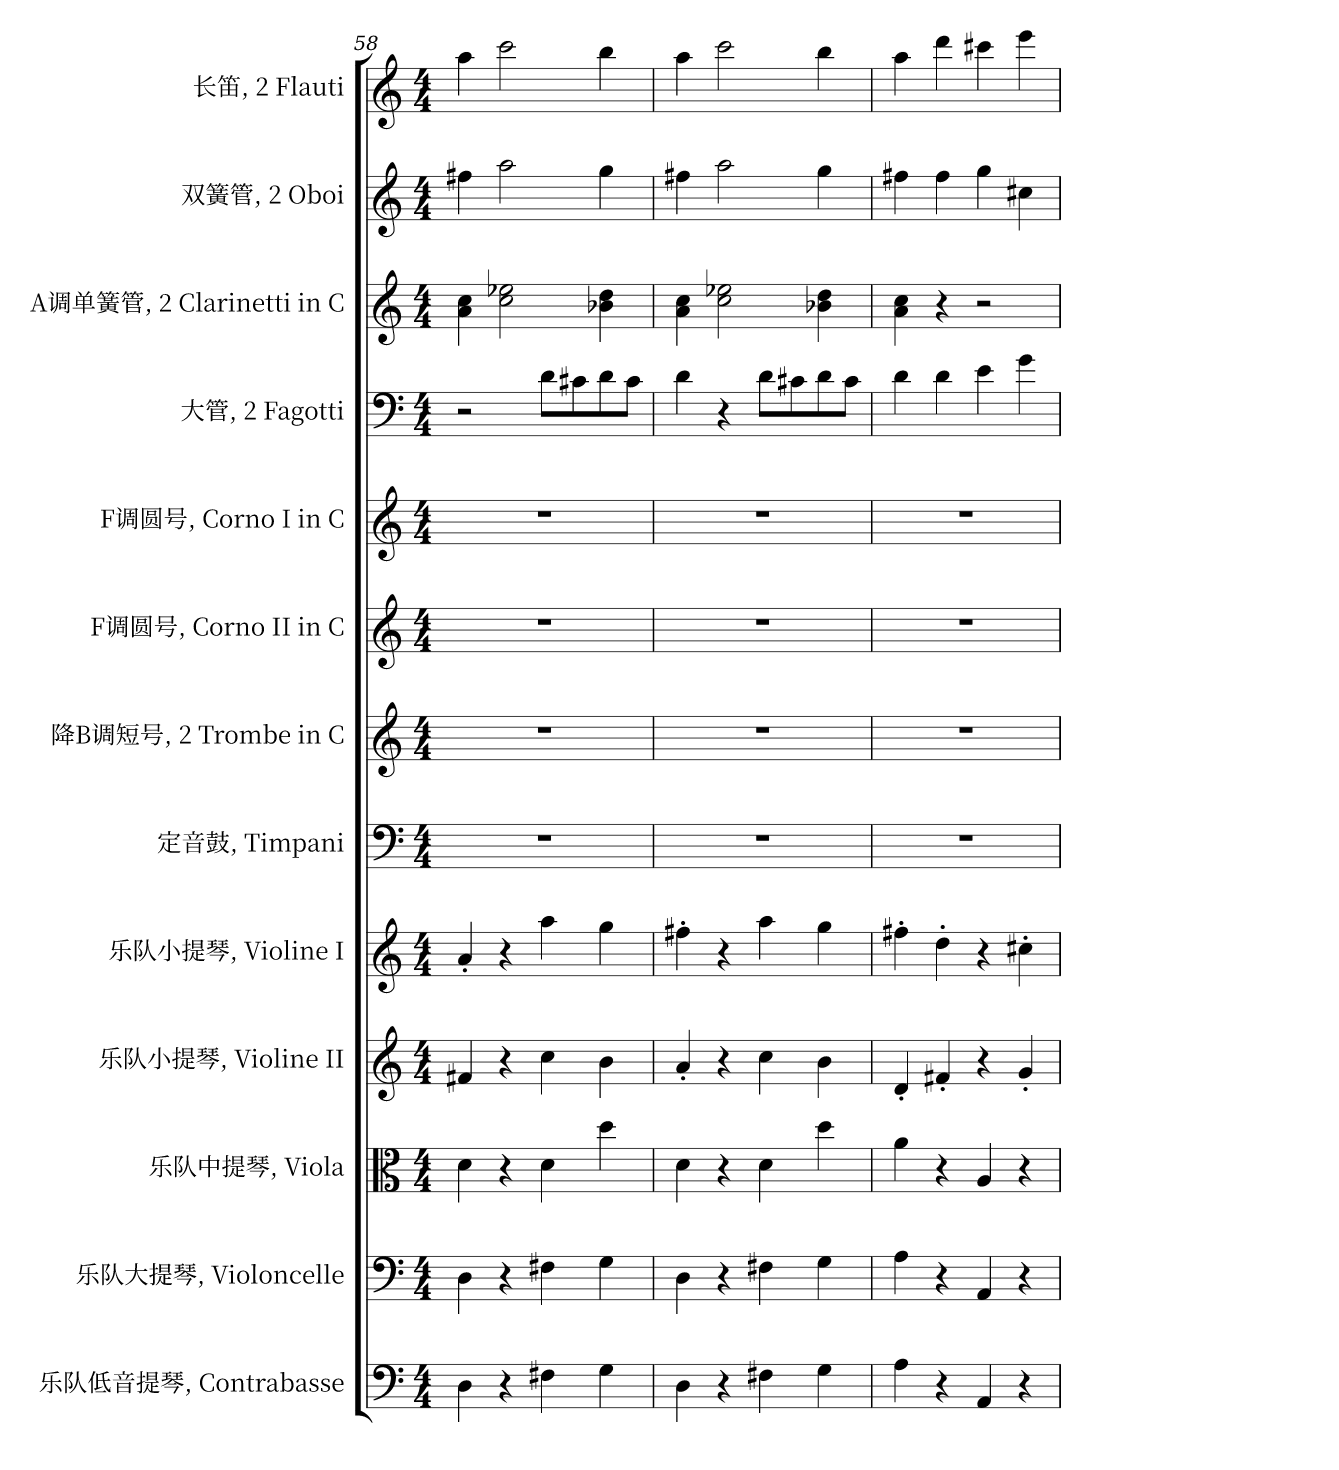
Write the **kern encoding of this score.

**kern	**kern	**kern	**kern	**kern	**kern	**kern	**kern	**kern	**kern	**kern	**kern	**kern
*part13	*part12	*part11	*part10	*part9	*part8	*part7	*part6	*part5	*part4	*part3	*part2	*part1
*staff13	*staff12	*staff11	*staff10	*staff9	*staff8	*staff7	*staff6	*staff5	*staff4	*staff3	*staff2	*staff1
*I"乐队低音提琴, Contrabasse	*I"乐队大提琴, Violoncelle	*I"乐队中提琴, Viola	*I"乐队小提琴, Violine II	*I"乐队小提琴, Violine I	*I"定音鼓, Timpani	*I"降B调短号, 2 Trombe in C	*I"F调圆号, Corno II in C	*I"F调圆号, Corno I in C	*I"大管, 2 Fagotti	*I"A调单簧管, 2 Clarinetti in C	*I"双簧管, 2 Oboi	*I"长笛, 2 Flauti
*I'Cbs.	*	*	*	*	*I'Timp.	*	*	*	*	*I'A Cl.	*I'Ob.	*I'Fl.
*clefF4	*clefF4	*clefC3	*clefG2	*clefG2	*clefF4	*clefG2	*clefG2	*clefG2	*clefF4	*clefG2	*clefG2	*clefG2
*ITrd7c12	*	*	*	*	*	*ITrd1c2	*ITrd4c7	*ITrd4c7	*	*ITrd2c3	*	*
*k[]	*k[]	*k[]	*k[]	*k[]	*k[]	*k[b-e-]	*k[b-]	*k[b-]	*k[]	*k[f#c#g#]	*k[]	*k[]
*M4/4	*M4/4	*M4/4	*M4/4	*M4/4	*M4/4	*M4/4	*M4/4	*M4/4	*M4/4	*M4/4	*M4/4	*M4/4
*MM193	*MM193	*MM193	*MM193	*MM193	*MM193	*MM193	*MM193	*MM193	*MM193	*MM193	*MM193	*MM193
=58	=58	=58	=58	=58	=58	=58	=58	=58	=58	=58	=58	=58
4DD\	4D\	4d\	4f#X/	4a'/	1r	1r	1r	1r	2r	4f#\ 4a\	4ff#X\	4aa\
4r	4r	4r	4r	4r	.	.	.	.	.	2a\ 2ccn\	2aa\	2ccc\
4FF#X\	4F#X\	4d\	4cc\	4aa\	.	.	.	.	8d\L	.	.	.
.	.	.	.	.	.	.	.	.	8c#X\	.	.	.
4GG\	4G\	4dd\	4b\	4gg\	.	.	.	.	8d\	4gn\ 4b\	4gg\	4bb\
.	.	.	.	.	.	.	.	.	8c#\J	.	.	.
=59	=59	=59	=59	=59	=59	=59	=59	=59	=59	=59	=59	=59
*	*	*	*	*	*	*	*	*	*	*	*	*MM193
4DD\	4D\	4d\	4a'/	4ff#X'\	1r	1r	1r	1r	4d\	4f#\ 4a\	4ff#X\	4aa\
4r	4r	4r	4r	4r	.	.	.	.	4r	2a\ 2ccn\	2aa\	2ccc\
4FF#X\	4F#X\	4d\	4cc\	4aa\	.	.	.	.	8d\L	.	.	.
.	.	.	.	.	.	.	.	.	8c#X\	.	.	.
4GG\	4G\	4dd\	4b\	4gg\	.	.	.	.	8d\	4gn\ 4b\	4gg\	4bb\
.	.	.	.	.	.	.	.	.	8c#\J	.	.	.
=60	=60	=60	=60	=60	=60	=60	=60	=60	=60	=60	=60	=60
*	*	*	*	*	*	*	*	*	*	*	*	*MM193
4AA\	4A\	4a\	4d'/	4ff#X'\	1r	1r	1r	1r	4d\	4f#\ 4a\	4ff#X\	4aa\
4r	4r	4r	4f#X'/	4dd'\	.	.	.	.	4d\	4r	4ff#\	4ddd\
*	*	*	*	*	*	*	*	*	*	*	*	*MM203
4AAA/	4AA/	4A/	4r	4r	.	.	.	.	4e\	2r	4gg\	4ccc#X\
4r	4r	4r	4g'/	4cc#X'\	.	.	.	.	4g\	.	4cc#X\	4eee\
=	=	=	=	=	=	=	=	=	=	=	=	=
*-	*-	*-	*-	*-	*-	*-	*-	*-	*-	*-	*-	*-
